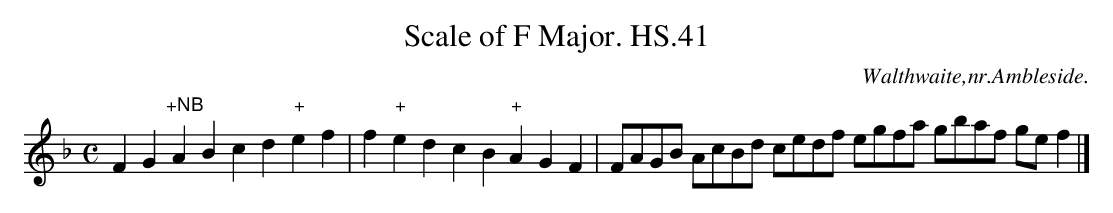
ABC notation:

X:1
T:Scale of F Major. HS.41
L:1/8
M:C
O:Walthwaite,nr.Ambleside.
K:F
F2G2"+NB"A2B2c2d2"+"e2f2|f2"+"e2d2c2B2"+"A2G2F2|\
FAGB AcBd cedf egfa gbaf gef2|]
